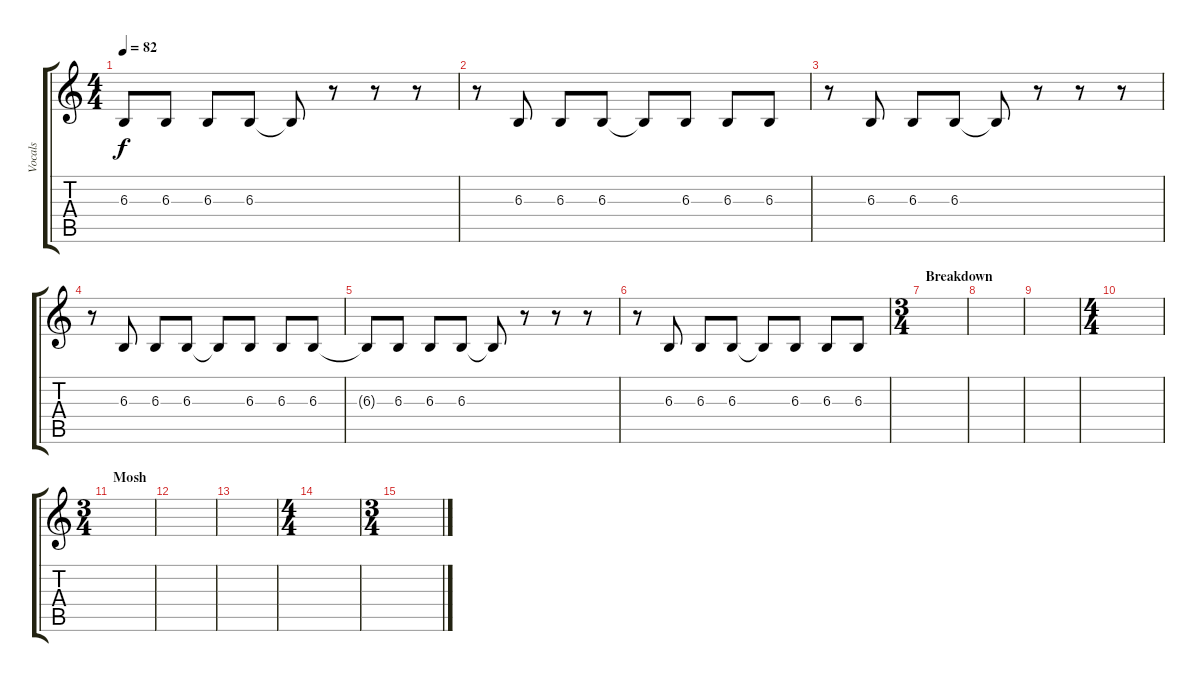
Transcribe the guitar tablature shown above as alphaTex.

\track ("Vocals" "Vocals") {instrument flute}
\staff {score tabs}
\tuning (D4 A3 F3 C3 G2 C2) {hide}
\ts (4 4)
\tempo 82
\clef g2
\ks c
6.3{t}.8{dy f} 6.3.8 6.3.8 6.3.8 6.3{t}.8 r.8 r.8 r.8 |
r.8 6.3.8 6.3.8 6.3.8 6.3{t}.8 6.3.8 6.3.8 6.3.8 |
\section ("" "")
r.8 6.3.8 6.3.8 6.3.8 6.3{t}.8 r.8 r.8 r.8 |
r.8 6.3.8 6.3.8 6.3.8 6.3{t}.8 6.3.8 6.3.8 6.3.8 |
6.3{t}.8 6.3.8 6.3.8 6.3.8 6.3{t}.8 r.8 r.8 r.8 |
r.8 6.3.8 6.3.8 6.3.8 6.3{t}.8 6.3.8 6.3.8 6.3.8 |
\ts (3 4)
\section ("" "Breakdown")
|
|
|
\ts (4 4)
|
\ts (3 4)
\section ("" "Mosh")
|
|
|
\ts (4 4)
|
\ts (3 4)
